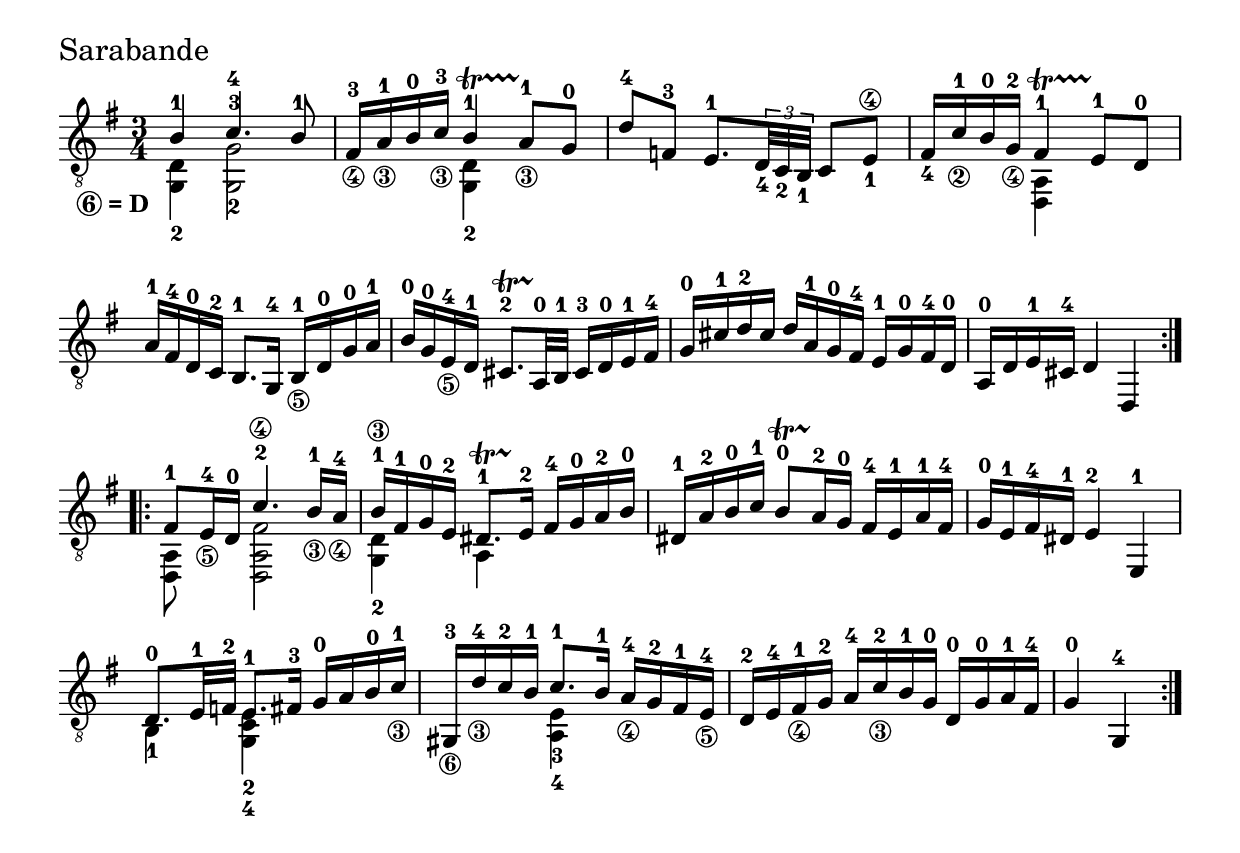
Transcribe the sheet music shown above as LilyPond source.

\version "2.19.80"

\language "deutsch"


\include "global.ly"
\include "paper.ly"

#(set-global-staff-size 21)


%\header {
 % title = \markup  \center-column { \fontsize #3 {"Suita G-dur BWV 1007" } "Sarabande" " "}
  %composer = \markup \center-column { "Johan Sebastian Bach" " " }
%}


\score {
    \header {
    piece = \markup { \fontsize #2 "Sarabande" }
  }

  \new Staff {
    \set Staff.midiInstrument="acoustic guitar (nylon)"
    \override Staff.NoteCollision #'merge-differently-headed = ##t
    \override Staff.NoteCollision #'merge-differently-dotted = ##t
    \override Staff.Stem #'length-fraction = #1.2
    \time 3/4
    \key g \major
    \clef "G_8"
    \relative c {
      
     <<{ \once \override TextScript #'extra-offset = #'(-8 . 5) % wyskakuje ostrzeżenie -> log
    h'4^1 _\SCORDATURE c4.^4 h8^1
      | % 2
      fis16_\4-3 a_\3-1 h^0 c_\3-3 h4^1\startTrillSpan a8_\3-1\stopTrillSpan g-0
      | % 3
      d'^4 [f,^3] e8.^1\tuplet 3/2 {d32_4 c_2 h_1} c8 e_1\4
      | % 4
      fis16_4 c'_\2^1 h^0 g_\4^2 fis4^1\startTrillSpan e8^1\stopTrillSpan d^0
      | % 5
      a'16^1 fis^4 d^0 c^2 h8.^1 g16^4 h_\5^1 d^0 g^0 a^1
      | % 6
      h^0 g^0 e_\5^4 d^1 cis8.^2\startTrillSpan a32^0\stopTrillSpan h^1 cis16^3 d^0 e^1 fis^4
      | % 7
      g^0 cis^1 d^2 cis d a^1 g^0 fis^4 e^1 g^0 fis^4 d^0
      | % 8
      a^0 d e^1 cis^4 d4 d,\bar ":|.:" % 
      fis'8^1 e16_\5^4 d^0 c'4.^\4^2 h16_\3^1 a_\4^4     
      | % 18
      h\3-1 fis^1 g^0 e^2 dis8.^1\startTrillSpan e16^2\stopTrillSpan fis^4 g^0 a^2 h^0
      | % 19
      dis,^1 a'^2 h^0 c^1 h8^0\startTrillSpan a16^2\stopTrillSpan g^0 fis^4 e^1 a^1 fis^4
      | % 20
      g^0 e^1 fis^4 dis^1 e4^2 e,^1
      | % 21
      d'8.^0 e32^1 f^2 e8.^1 fis16^3 g^0 a h^0 c^1_\3
      | % 22
      gis,^3_\6 d''^4_\3 c^2 h^1 c8.^1 h16^1 a^4_\4 g^2 fis^1 e^4_\5
      | % 23
      d16^2 e16^4 fis^1_\4 g^2 a^4 c^2_\3 h^1 g^0
      | % 24
      d^0 g^0 a^1 fis^4 g4^0 g,^4\bar ":|."
      
      |}\\% 33
       
       {<d' g,_2>4 <g,_2g'^3>2
        s4 <g_2 d'>4 s4
        s2.
        s4 <d a'> s4
        s2.
        s2.
        s2.
        s2.
        <a' d,>8 s8 <d, a' fis'>2
        <d' g,_2>4 a4 s4
        s2.
        s2.
        h4_1  <g _4c_2 e>4 s4
        s4 <a_4 e'_3>4
        
        
       }>> \bar ":|."
    }

  }

  \midi {
    \context {
      \Score
      tempoWholesPerMinute = #(ly:make-moment 80 8)
    }
  }
  \layout {
    %ragged-last = ##t
  }

}




